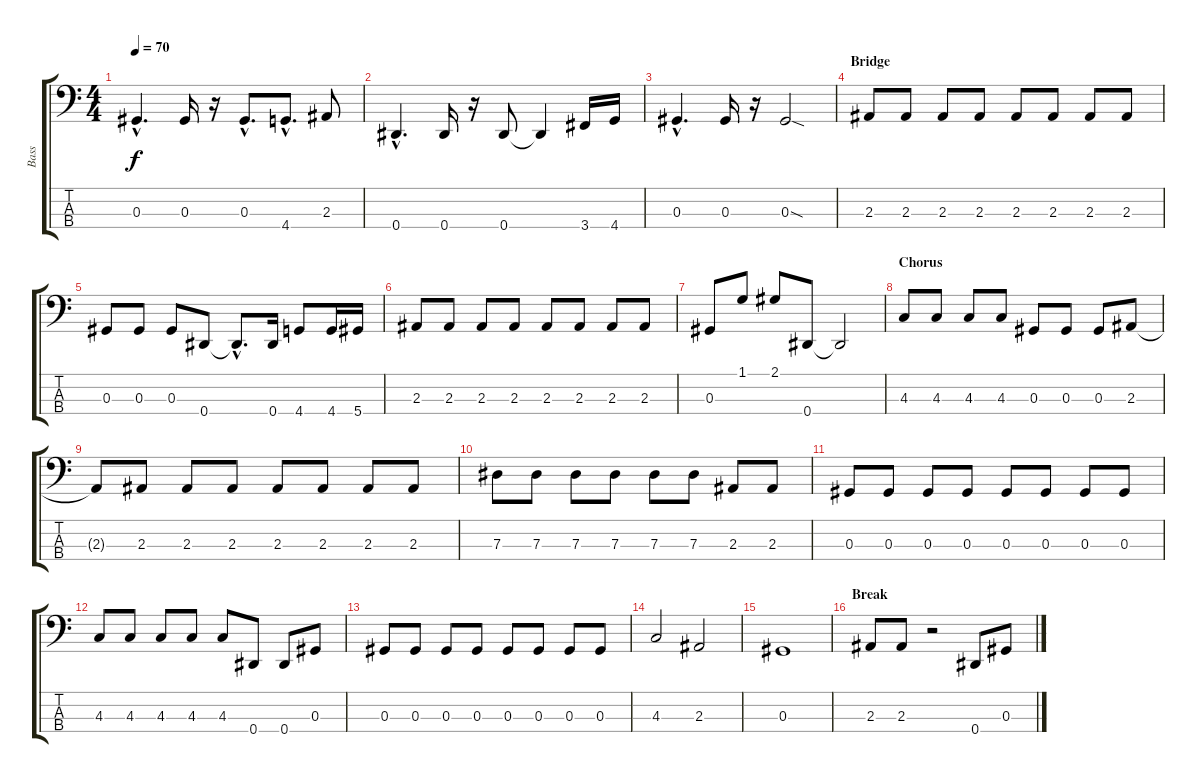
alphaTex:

\track ("Bass" "Bass") {instrument electricbassfinger}
\staff {score tabs}
\tuning (Gb2 Db2 Ab1 Eb1) {hide}
\ts (4 4)
\tempo 70
\clef f4
\ks c
0.3{hac}.4{d dy f} 0.3.16 r.16 0.3{hac}.8{d} 4.4{hac}.8{d} 2.3.8 |
0.4{hac}.4{d} 0.4.16 r.16 0.4.8 0.4{t}.4 3.4.16 4.4.16 |
0.3{hac}.4{d} 0.3.16 r.16 0.3{sod}.2 |
\section ("" "Bridge")
2.3.8 2.3.8 2.3.8 2.3.8 2.3.8 2.3.8 2.3.8 2.3.8 |
0.3.8 0.3.8 0.3.8 0.4.8 0.4{hac t}.8{d} 0.4.16 4.4.8 4.4.16 5.4.16 |
2.3.8 2.3.8 2.3.8 2.3.8 2.3.8 2.3.8 2.3.8 2.3.8 |
0.3.8 1.1.8 2.1.8 0.4.8 0.4{t}.2 |
\section ("" "Chorus")
4.3.8 4.3.8 4.3.8 4.3.8 0.3.8 0.3.8 0.3.8 2.3.8 |
2.3{t}.8 2.3.8 2.3.8 2.3.8 2.3.8 2.3.8 2.3.8 2.3.8 |
7.3.8 7.3.8 7.3.8 7.3.8 7.3.8 7.3.8 2.3.8 2.3.8 |
0.3.8 0.3.8 0.3.8 0.3.8 0.3.8 0.3.8 0.3.8 0.3.8 |
4.3.8 4.3.8 4.3.8 4.3.8 4.3.8 0.4.8 0.4.8 0.3.8 |
0.3.8 0.3.8 0.3.8 0.3.8 0.3.8 0.3.8 0.3.8 0.3.8 |
4.3.2 2.3.2 |
0.3.1 |
\section ("" "Break")
2.3.8 2.3.8 r.2 0.4.8 0.3.8
